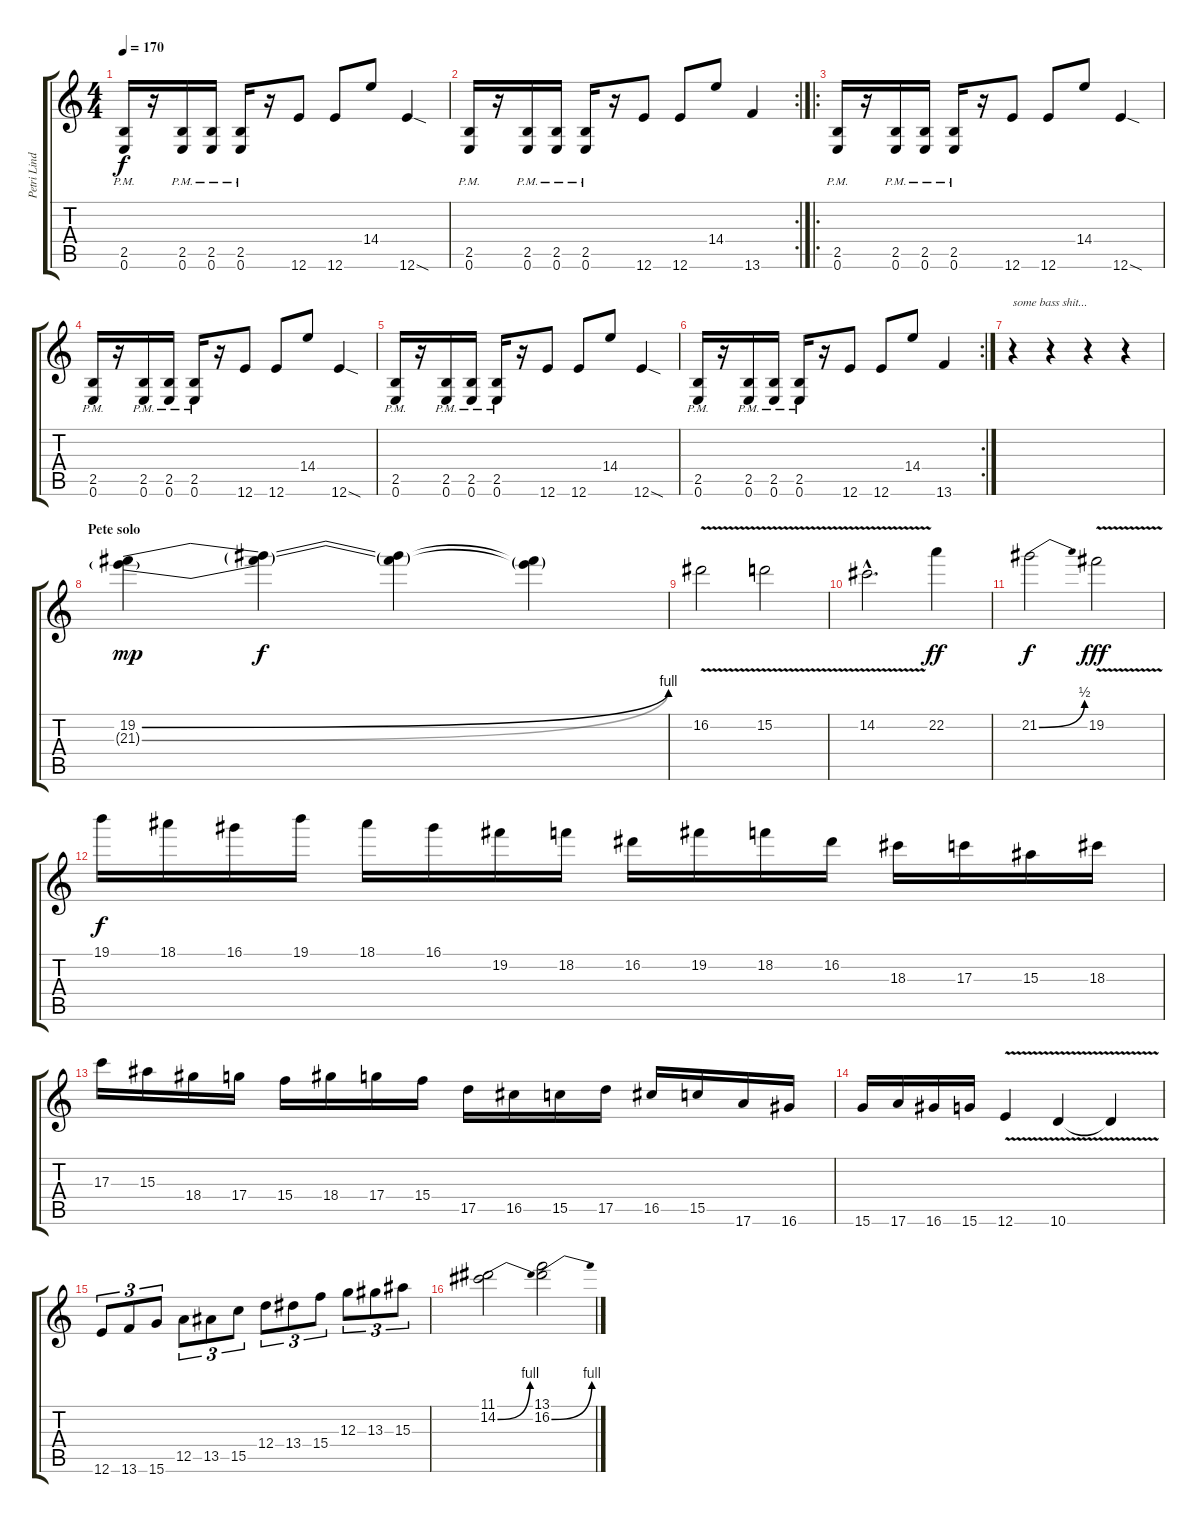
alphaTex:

\track ("Petri Lindroos" "Petri Lind") {instrument distortionguitar}
\staff {score tabs}
\tuning (E4 B3 G3 D3 A2 E2) {hide}
\ts (4 4)
\tempo 170
\clef g2
\ks c
(2.5{pm} 0.6{pm}).16{dy f} r.16 (2.5{pm} 0.6{pm}).16 (2.5{pm} 0.6{pm}).16 (2.5{pm} 0.6{pm}).16 r.16 12.6.8 12.6.8 14.4.8 12.6{sod}.4 |
\rc 2
(2.5{pm} 0.6{pm}).16 r.16 (2.5{pm} 0.6{pm}).16 (2.5{pm} 0.6{pm}).16 (2.5{pm} 0.6{pm}).16 r.16 12.6.8 12.6.8 14.4.8 13.6.4 |
\ro
(2.5{pm} 0.6{pm}).16 r.16 (2.5{pm} 0.6{pm}).16 (2.5{pm} 0.6{pm}).16 (2.5{pm} 0.6{pm}).16 r.16 12.6.8 12.6.8 14.4.8 12.6{sod}.4 |
(2.5{pm} 0.6{pm}).16 r.16 (2.5{pm} 0.6{pm}).16 (2.5{pm} 0.6{pm}).16 (2.5{pm} 0.6{pm}).16 r.16 12.6.8 12.6.8 14.4.8 12.6{sod}.4 |
(2.5{pm} 0.6{pm}).16 r.16 (2.5{pm} 0.6{pm}).16 (2.5{pm} 0.6{pm}).16 (2.5{pm} 0.6{pm}).16 r.16 12.6.8 12.6.8 14.4.8 12.6{sod}.4 |
\rc 2
(2.5{pm} 0.6{pm}).16 r.16 (2.5{pm} 0.6{pm}).16 (2.5{pm} 0.6{pm}).16 (2.5{pm} 0.6{pm}).16 r.16 12.6.8 12.6.8 14.4.8 13.6.4 |
r.4{txt "some bass shit..."} r.4 r.4 r.4 |
\section ("" "Pete solo")
(19.2{be (bend 0 0 60 4)} 21.3{be (bend 0 0 60 4) g}).4{dy mp} (19.2{t} 21.3{t}).4{dy f} (19.2{t} 21.3{t}).4 (19.2{t} 21.3{t}).4 |
16.2{v}.2 15.2{v}.2 |
14.2{v hac}.2{d} 22.2.4{dy ff} |
21.2{be (bend 0 0 60 2)}.2{dy f} 19.2{v}.2{dy fff} |
19.1.16{dy f} 18.1.16 16.1.16 19.1.16 18.1.16 16.1.16 19.2.16 18.2.16 16.2.16 19.2.16 18.2.16 16.2.16 18.3.16 17.3.16 15.3.16 18.3.16 |
17.3.16 15.3.16 18.4.16 17.4.16 15.4.16 18.4.16 17.4.16 15.4.16 17.5.16 16.5.16 15.5.16 17.5.16 16.5.16 15.5.16 17.6.16 16.6.16 |
15.6.16 17.6.16 16.6.16 15.6.16 12.6{v}.4 10.6{v}.4 10.6{t}.4 |
12.6.8{tu (3 2)} 13.6.8{tu (3 2)} 15.6.8{tu (3 2)} 12.5.8{tu (3 2)} 13.5.8{tu (3 2)} 15.5.8{tu (3 2)} 12.4.8{tu (3 2)} 13.4.8{tu (3 2)} 15.4.8{tu (3 2)} 12.3.8{tu (3 2)} 13.3.8{tu (3 2)} 15.3.8{tu (3 2)} |
(11.1 14.2{be (bend 0 0 60 4)}).2 (13.1 16.2{be (bend 0 0 60 4)}).2
